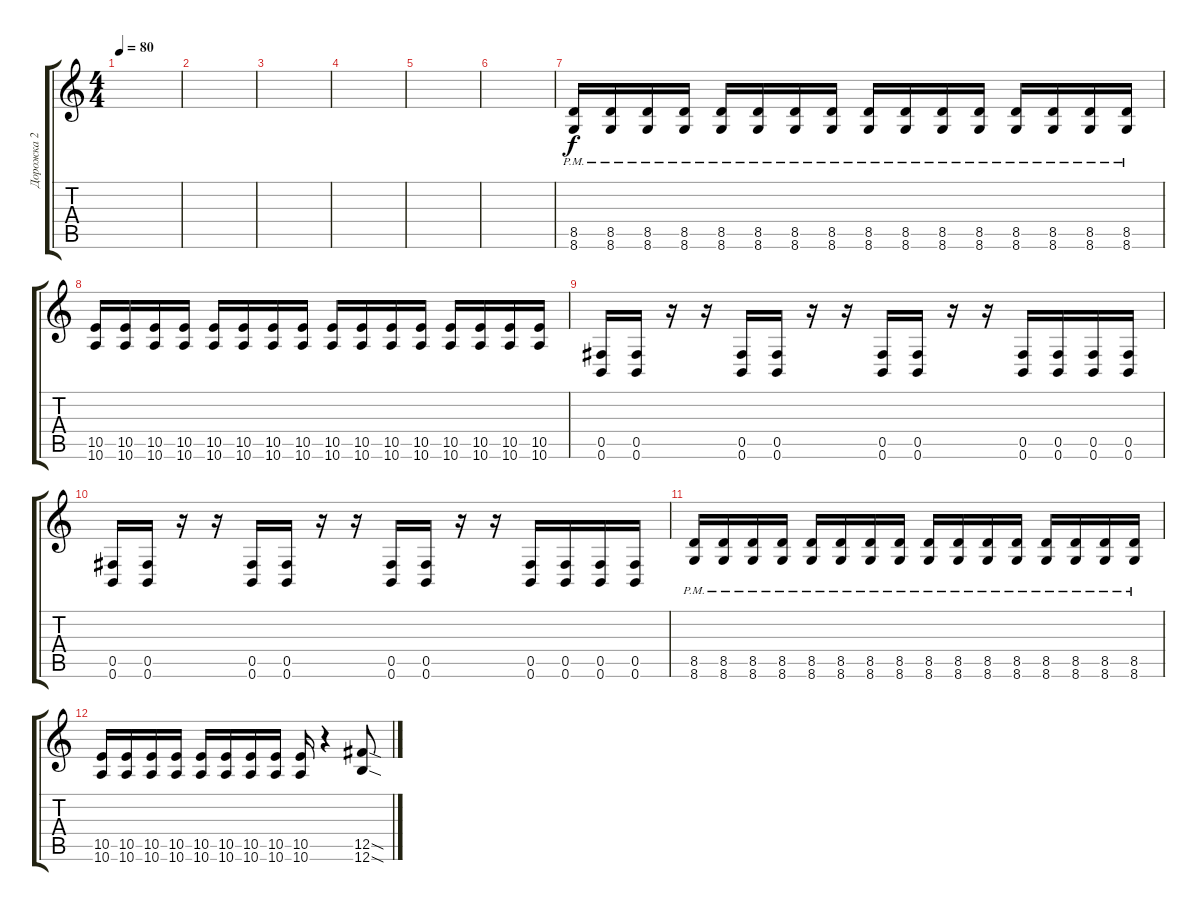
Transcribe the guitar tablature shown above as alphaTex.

\track ("Дорожка 2" "Дорожка 2") {instrument distortionguitar}
\staff {score tabs}
\tuning (Db4 Ab3 E3 B2 Gb2 B1) {hide}
\ts (4 4)
\tempo 80
\clef g2
\ks c
|
|
|
|
|
|
(8.5{pm} 8.6{pm}).16 (8.5{pm} 8.6{pm}).16 (8.5{pm} 8.6{pm}).16 (8.5{pm} 8.6{pm}).16 (8.5{pm} 8.6{pm}).16 (8.5{pm} 8.6{pm}).16 (8.5{pm} 8.6{pm}).16 (8.5{pm} 8.6{pm}).16 (8.5{pm} 8.6{pm}).16 (8.5{pm} 8.6{pm}).16 (8.5{pm} 8.6{pm}).16 (8.5{pm} 8.6{pm}).16 (8.5{pm} 8.6{pm}).16 (8.5{pm} 8.6{pm}).16 (8.5{pm} 8.6{pm}).16 (8.5{pm} 8.6{pm}).16 |
(10.5 10.6).16 (10.5 10.6).16 (10.5 10.6).16 (10.5 10.6).16 (10.5 10.6).16 (10.5 10.6).16 (10.5 10.6).16 (10.5 10.6).16 (10.5 10.6).16 (10.5 10.6).16 (10.5 10.6).16 (10.5 10.6).16 (10.5 10.6).16 (10.5 10.6).16 (10.5 10.6).16 (10.5 10.6).16 |
(0.5 0.6).16 (0.5 0.6).16 r.16 r.16 (0.5 0.6).16 (0.5 0.6).16 r.16 r.16 (0.5 0.6).16 (0.5 0.6).16 r.16 r.16 (0.5 0.6).16 (0.5 0.6).16 (0.5 0.6).16 (0.5 0.6).16 |
(0.5 0.6).16 (0.5 0.6).16 r.16 r.16 (0.5 0.6).16 (0.5 0.6).16 r.16 r.16 (0.5 0.6).16 (0.5 0.6).16 r.16 r.16 (0.5 0.6).16 (0.5 0.6).16 (0.5 0.6).16 (0.5 0.6).16 |
(8.5{pm} 8.6{pm}).16 (8.5{pm} 8.6{pm}).16 (8.5{pm} 8.6{pm}).16 (8.5{pm} 8.6{pm}).16 (8.5{pm} 8.6{pm}).16 (8.5{pm} 8.6{pm}).16 (8.5{pm} 8.6{pm}).16 (8.5{pm} 8.6{pm}).16 (8.5{pm} 8.6{pm}).16 (8.5{pm} 8.6{pm}).16 (8.5{pm} 8.6{pm}).16 (8.5{pm} 8.6{pm}).16 (8.5{pm} 8.6{pm}).16 (8.5{pm} 8.6{pm}).16 (8.5{pm} 8.6{pm}).16 (8.5{pm} 8.6{pm}).16 |
(10.5 10.6).16 (10.5 10.6).16 (10.5 10.6).16 (10.5 10.6).16 (10.5 10.6).16 (10.5 10.6).16 (10.5 10.6).16 (10.5 10.6).16 (10.5 10.6).16 r.4 (12.5{sod} 12.6{sod}).8
